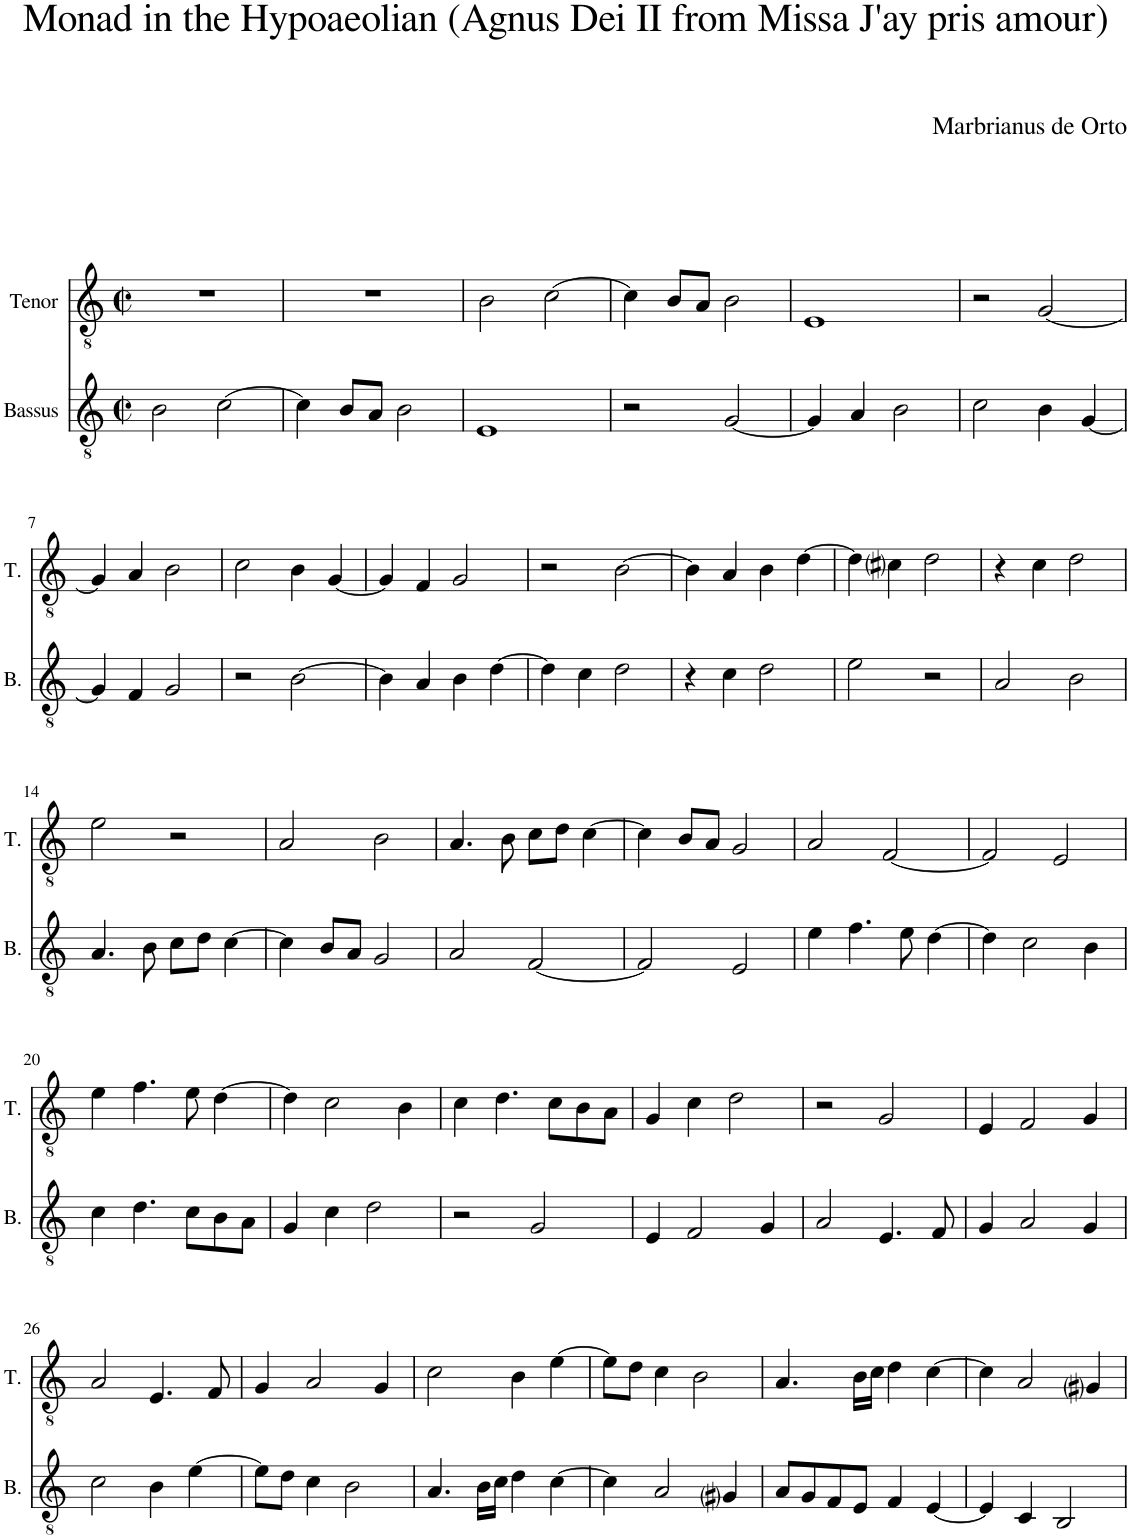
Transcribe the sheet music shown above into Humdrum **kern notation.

**kern	**kern
*part2	*part1
*staff2	*staff1
*I"Bassus	*I"Tenor
*I'B.	*I'T.
*clefGv2	*clefGv2
*k[]	*k[]
*M2/2	*M2/2
*met(c|)	*met(c|)
=1	=1
2B\	1r
[2c\	.
=2	=2
4c\]	1r
8B/L	.
8A/J	.
2B\	.
=3	=3
1E	2B\
.	[2c\
=4	=4
2r	4c\]
.	8B/L
.	8A/J
[2G/	2B\
=5	=5
4G/]	1E
4A/	.
2B\	.
=6	=6
2c\	2r
4B\	[2G/
[4G/	.
!!LO:LB:g=z
=7	=7
4G/]	4G/]
4F/	4A/
2G/	2B\
=8	=8
2r	2c\
[2B\	4B\
.	[4G/
=9	=9
4B\]	4G/]
4A/	4F/
4B\	2G/
[4d\	.
=10	=10
4d\]	2r
4c\	.
2d\	[2B\
=11	=11
4r	4B\]
4c\	4A/
2d\	4B\
.	[4d\
=12	=12
2e\	4d\]
.	4c#i\
2r	2d\
=13	=13
2A/	4r
.	4c\
2B\	2d\
!!LO:LB:g=z
=14	=14
4.A/	2e\
8B\	.
8c\L	2r
8d\J	.
[4c\	.
=15	=15
4c\]	2A/
8B/L	.
8A/J	.
2G/	2B\
=16	=16
2A/	4.A/
.	8B\
[2F/	8c\L
.	8d\J
.	[4c\
=17	=17
2F/]	4c\]
.	8B/L
.	8A/J
2E/	2G/
=18	=18
4e\	2A/
4.f\	.
.	[2F/
8e\	.
[4d\	.
=19	=19
4d\]	2F/]
2c\	.
.	2E/
4B\	.
!!LO:LB:g=z
=20	=20
4c\	4e\
4.d\	4.f\
8c\L	8e\
8B\	[4d\
8A\J	.
=21	=21
4G/	4d\]
4c\	2c\
2d\	.
.	4B\
=22	=22
2r	4c\
.	4.d\
2G/	.
.	8c\L
.	8B\
.	8A\J
=23	=23
4E/	4G/
2F/	4c\
.	2d\
4G/	.
=24	=24
2A/	2r
4.E/	2G/
8F/	.
=25	=25
4G/	4E/
2A/	2F/
4G/	4G/
!!LO:LB:g=z
=26	=26
2c\	2A/
4B\	4.E/
[4e\	.
.	8F/
=27	=27
8e\L]	4G/
8d\J	.
4c\	2A/
2B\	.
.	4G/
=28	=28
4.A/	2c\
16B\LL	.
16c\JJ	.
4d\	4B\
[4c\	[4e\
=29	=29
4c\]	8e\L]
.	8d\J
2A/	4c\
.	2B\
4G#i/	.
=30	=30
8A/L	4.A/
8G/	.
8F/	.
8E/J	16B\LL
.	16c\JJ
4F/	4d\
[4E/	[4c\
=31	=31
4E/]	4c\]
4C/	2A/
2BB/	.
.	4G#i/
=	=
*-	*-
